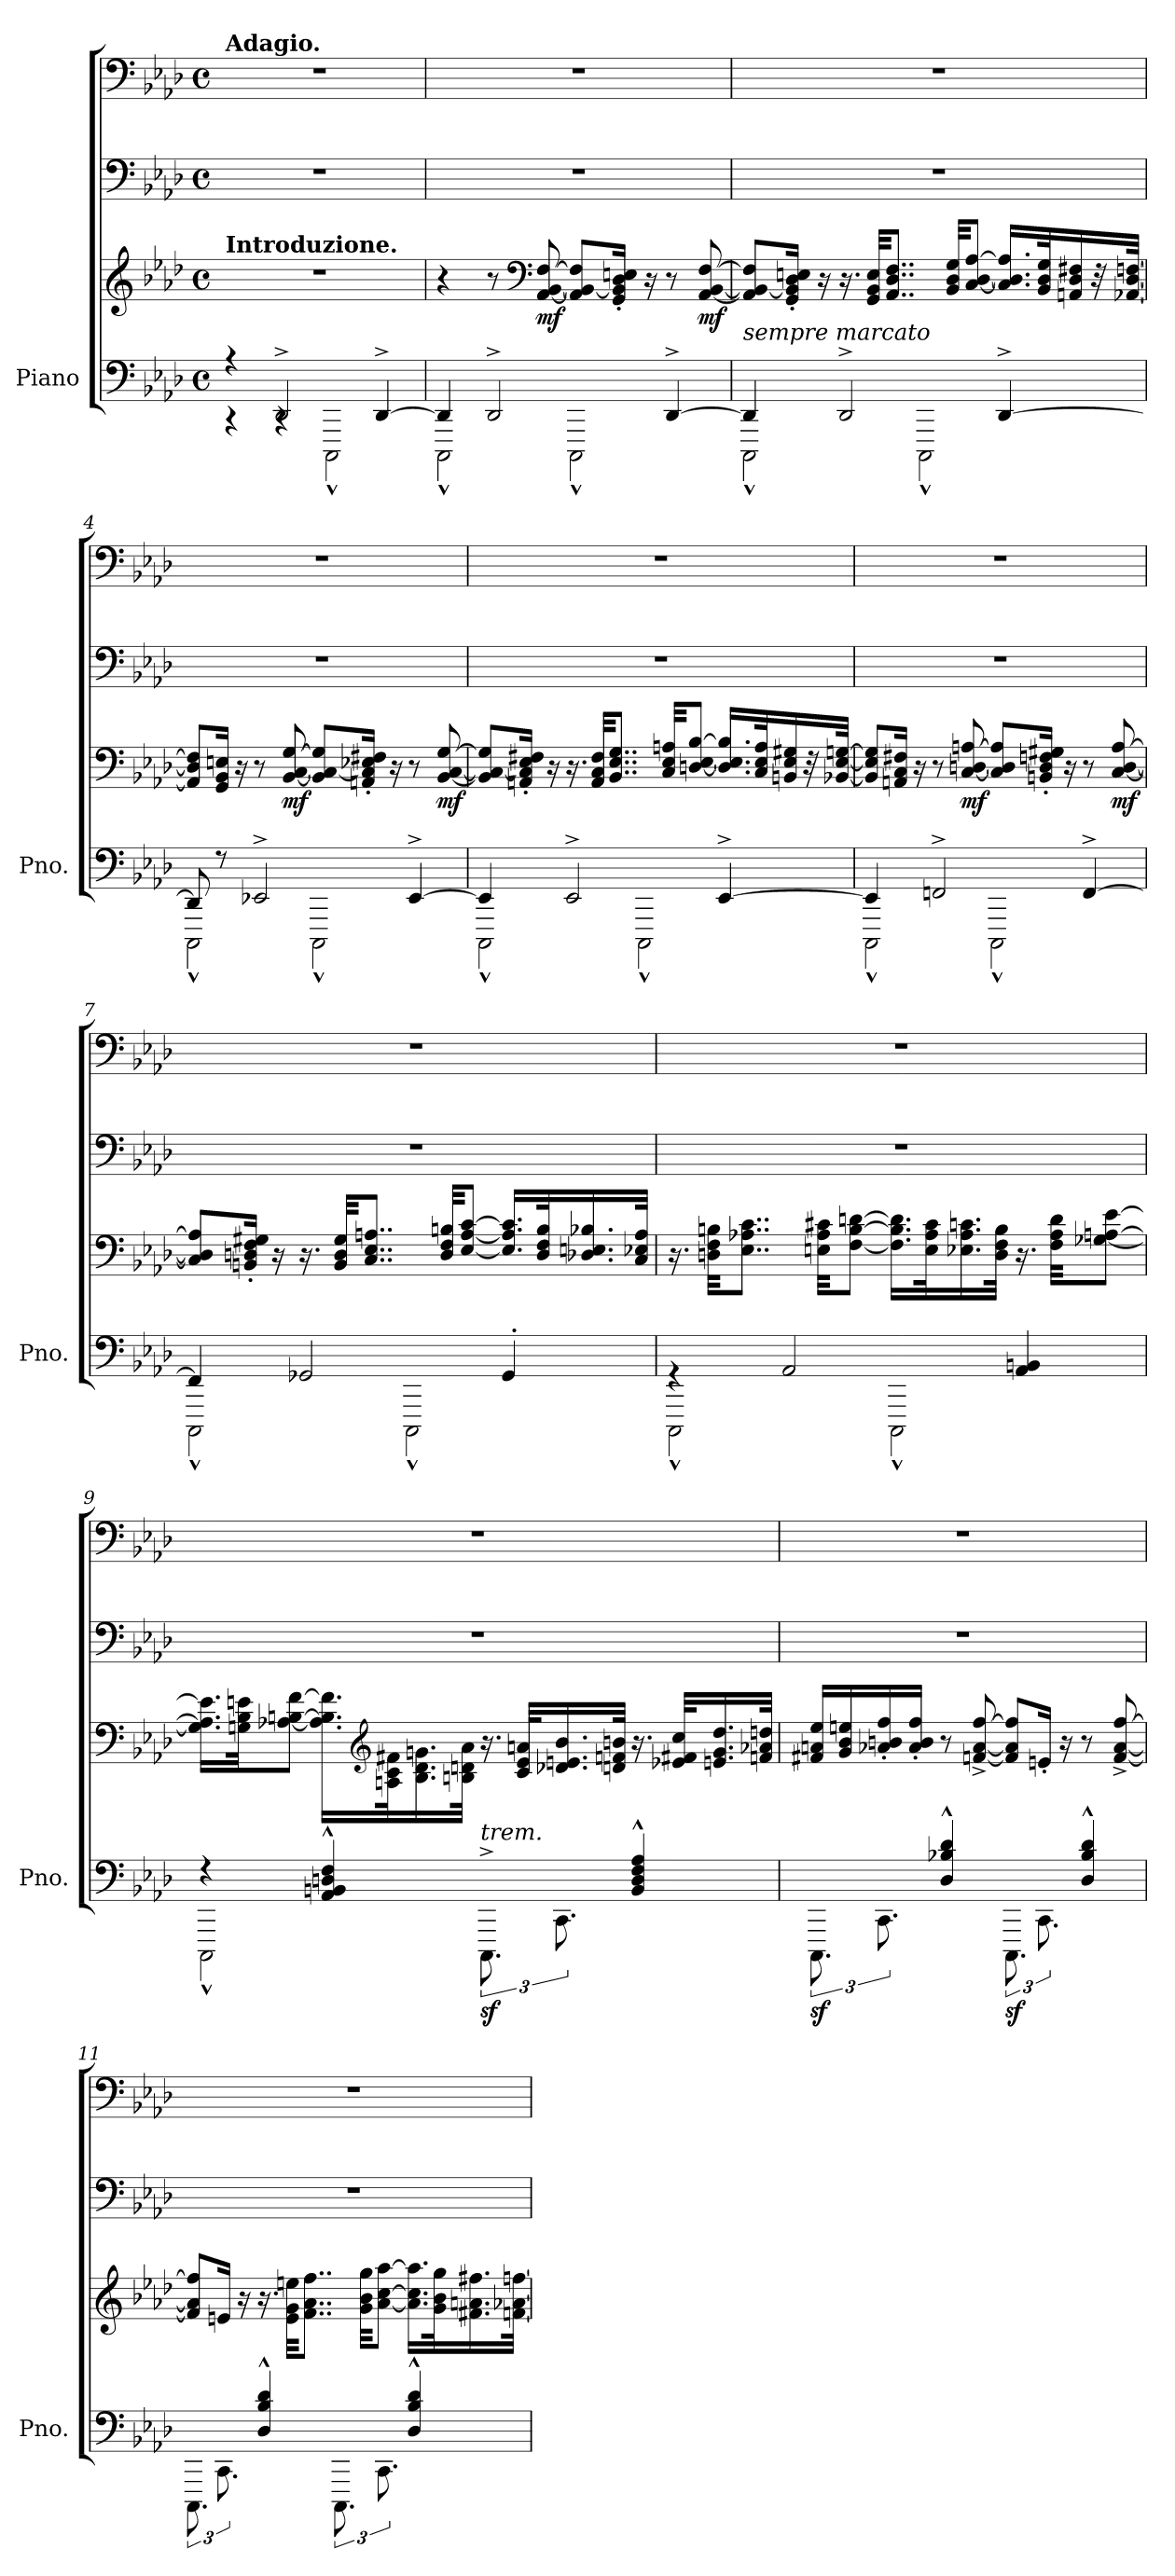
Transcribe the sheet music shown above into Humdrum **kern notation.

**kern	**kern	**kern	**kern	**dynam
*part1	*part1	*part1	*part1	*part1
*staff4	*staff3	*staff2	*staff1	*staff1/2/3/4
*I"Piano	*	*	*	*
*I'Pno.	*	*	*	*
*clefF4	*clefG2	*clefF4	*clefF4	*
*k[b-e-a-d-]	*k[b-e-a-d-]	*k[b-e-a-d-]	*k[b-e-a-d-]	*
*M4/4	*M4/4	*M4/4	*M4/4	*
*met(c)	*met(c)	*met(c)	*met(c)	*
=1	=1	=1	=1	=1
*^	*	*	*	*
!	!	!	!	!LO:TX:a:B:t=Adagio.	!
!	!	!LO:TX:a:B:t=Introduzione.	!	!	!
!	!	!	!	!	!LO:DY:a=4
4r	4r	1r	1r	1r	other-dynamics
2DD-^/	4rCC	.	.	.	.
.	2CCC^^\	.	.	.	.
[4DD-^/	.	.	.	.	.
=2	=2	=2	=2	=2	=2
4DD-/]	2CCC^^\	4r	1r	1r	.
2DD-^/	.	8r	.	.	.
*	*	*clefF4	*	*	*
!	!	!	!	!	!LO:DY:b=3
.	.	[8AA-/ [8BB-/ [8F/	.	.	mf
.	2CCC^^\	8AA-/] 8BB-/_ 8F/]L	.	.	.
.	.	16GG/' 16BB-/]' 16D-/' 16En/'Jk	.	.	.
.	.	16r	.	.	.
[4DD-^/	.	8r	.	.	.
!	!	!	!	!	!LO:DY:b=3
.	.	[8AA-/ [8BB-/ [8F/	.	.	mf
=3	=3	=3	=3	=3	=3
!LO:TX:a:i:t=sempre marcato	!	!	!	!	!
4DD-/]	2CCC^^\	8AA-/] 8BB-/_ 8F/]L	1r	1r	.
.	.	16GG/' 16BB-/]' 16D-/' 16En/'Jk	.	.	.
.	.	16r	.	.	.
2DD-^/	.	16.r	.	.	.
.	.	32GG/ 32BB-/ 32E/KKL	.	.	.
.	.	8..AA-/ 8..D-/ 8..F/J	.	.	.
.	2CCC^^\	.	.	.	.
.	.	32BB-/ 32D-/ 32G/KKL	.	.	.
.	.	[8C/ [8D-/ [8A-/J	.	.	.
[4DD-^/	.	16.C/] 16.D-/] 16.A-/]LL	.	.	.
.	.	32BB-/ 32D-/ 32G/K	.	.	.
.	.	16AAn/ 16D-/ 16F#X/	.	.	.
.	.	32r	.	.	.
.	.	[32AA-X/ [32D-/ [32Fn/JJk	.	.	.
!!LO:LB:g=z
=4	=4	=4	=4	=4	=4
8DD-/]	2CCC^^\	8AA-/] 8D-/] 8F/]L	1r	1r	.
8r	.	16GG/ 16BB-/ 16En/Jk	.	.	.
.	.	16r	.	.	.
2EE-X^/	.	8r	.	.	.
!	!	!	!	!	!LO:DY:b=3
.	.	[8BB-/ [8C/ [8G/	.	.	mf
.	2CCC^^\	8BB-/] 8C/_ 8G/]L	.	.	.
.	.	16AAn/' 16C/]' 16E-X/' 16F#X/'Jk	.	.	.
.	.	16r	.	.	.
[4EE-^/	.	8r	.	.	.
!	!	!	!	!	!LO:DY:b=3
.	.	[8BB-/ [8C/ [8G/	.	.	mf
=5	=5	=5	=5	=5	=5
4EE-/]	2CCC^^\	8BB-/] 8C/_ 8G/]L	1r	1r	.
.	.	16AAn/' 16C/]' 16E-/' 16F#X/'Jk	.	.	.
.	.	16r	.	.	.
2EE-^/	.	16.r	.	.	.
.	.	32AA/ 32C/ 32F#/KKL	.	.	.
.	.	8..BB-/ 8..E-/ 8..G/J	.	.	.
.	2CCC^^\	.	.	.	.
.	.	32C/ 32E-/ 32An/KKL	.	.	.
.	.	[8Dn/ [8E-/ [8B-/J	.	.	.
[4EE-^/	.	16.D/] 16.E-/] 16.B-/]LL	.	.	.
.	.	32C/ 32E-/ 32A/K	.	.	.
.	.	16BBn/ 16E-/ 16G#X/	.	.	.
.	.	32r	.	.	.
.	.	[32BB-X/ [32E-/ [32Gn/JJk	.	.	.
=6	=6	=6	=6	=6	=6
4EE-/]	2CCC^^\	8BB-/] 8E-/] 8G/]L	1r	1r	.
.	.	16AAn/ 16C/ 16F#X/Jk	.	.	.
.	.	16r	.	.	.
2FFn^/	.	8r	.	.	.
!	!	!	!	!	!LO:DY:b=3
.	.	[8C/ [8Dn/ [8An/	.	.	mf
.	2CCC^^\	8C/] 8D/] 8A/]L	.	.	.
.	.	16BBn/' 16D/' 16Fn/' 16G#X/'Jk	.	.	.
.	.	16r	.	.	.
[4FF^/	.	8r	.	.	.
!	!	!	!	!	!LO:DY:b=3
.	.	[8C/ [8D/ [8A/	.	.	mf
!!LO:LB:g=z
=7	=7	=7	=7	=7	=7
4FF/]	2CCC^^\	8C/] 8D/] 8A/]L	1r	1r	.
.	.	16BBn/' 16Dn/' 16F/' 16G#X/'Jk	.	.	.
.	.	16r	.	.	.
2GG-X/	.	16.r	.	.	.
.	.	32BB/ 32D/ 32G#/KKL	.	.	.
.	.	8..C/ 8..E-/ 8..An/J	.	.	.
.	2CCC^^\	.	.	.	.
.	.	32D/ 32F/ 32Bn/KKL	.	.	.
.	.	[8E-/ [8A/ [8c/J	.	.	.
4GG-'/	.	16.E-/] 16.A/] 16.c/]LL	.	.	.
.	.	32D/ 32F/ 32B/K	.	.	.
.	.	16.D-X/ 16.En/ 16.B-X/	.	.	.
.	.	32C/ 32E-X/ 32A/JJk	.	.	.
=8	=8	=8	=8	=8	=8
4rGG	2CCC^^\	16.r	1r	1r	.
.	.	32Dn\ 32F\ 32Bn\KKL	.	.	.
.	.	8..E-\ 8..A-X\ 8..c\J	.	.	.
2AA-/	.	.	.	.	.
.	.	32En\ 32A-\ 32c#X\KKL	.	.	.
.	.	[8F\ [8B\ [8dn\J	.	.	.
.	2CCC^^\	16.F\] 16.B\] 16.d\]LL	.	.	.
.	.	32E\ 32A-\ 32c#\K	.	.	.
.	.	16.E-X\ 16.A-\ 16.cn\	.	.	.
.	.	32D\ 32F\ 32B\JJk	.	.	.
4AA-/ 4BBn/	.	16.r	.	.	.
.	.	32F\ 32A-\ 32d\KKL	.	.	.
.	.	[8G-X\ [8An\ [8e-\J	.	.	.
!!LO:LB:g=z
=9	=9	=9	=9	=9	=9
4r	2CCC^^\	16.G-\] 16.A\] 16.e-\]LL	1r	1r	.
.	.	32Gn\ 32B-\ 32en\JK	.	.	.
.	.	[8A-X\ [8Bn\ [8f\J	.	.	.
4AA-/^^ 4BBn/^^ 4Dn/^^ 4F/^^	.	16.A-\] 16.B\] 16.f\]LL	.	.	.
*	*	*clefG2	*	*	*
.	.	32An\ 32c\ 32f#X\K	.	.	.
.	.	16.B\ 16.d-\ 16.gn\	.	.	.
.	.	32Bn\ 32dn\ 32a-\JJk	.	.	.
!LO:TX:a:i:t=trem.	!	!	!	!	!
!	!	!	!	!	!LO:DY:b=4
12.CCC^\	2ryy	16.r	.	.	sf
.	.	32c/ 32e/ 32an/KLL	.	.	.
12.CC\	.	16.d-X/ 16.en/ 16.b-/	.	.	.
.	.	32dn/ 32fn/ 32bn/JJk	.	.	.
4BB/^^ 4D/^^ 4F/^^ 4A-/^^	.	16.r	.	.	.
.	.	32e-X/ 32f#X/ 32cc/KLL	.	.	.
.	.	16.en/ 16.g/ 16.dd-/	.	.	.
.	.	32fn/ 32a-X/ 32ddn/JJk	.	.	.
=10	=10	=10	=10	=10	=10
!	!	!	!	!	!LO:DY:b=4
12.CCC\	2ryy	16f#X/ 16an/ 16ee-/LL	1r	1r	sf
.	.	16g/ 16b-/ 16een/	.	.	.
12.CC\	.	16a-X/' 16bn/' 16ff/'	.	.	.
.	.	16a-/' 16b/' 16ff/'JJ	.	.	.
!	!	!	!	!	!LO:DY:b=3
4D-/^^ 4B-X/^^ 4d-/^^	.	8r	.	.	other-dynamics
.	.	[8fn/^ [8a-/^ [8ff/^	.	.	.
!	!	!	!	!	!LO:DY:b=4
12.CCC\	8B-/Lyy	8f/] 8a-/] 8ff/]L	.	.	sf
12.CC\	16En/' 16G/'Jk	16en'/Jk	.	.	.
.	16ryy	16r	.	.	.
4D-/^^ 4B-/^^ 4d-/^^	4ryy	8r	.	.	.
.	.	[8f/^ [8a-/^ [8ff/^	.	.	.
!!LO:PB:g=z
=11	=11	=11	=11	=11	=11
12.CCC\	8d-/Lyy	8f/] 8a-/] 8ff/]L	1r	1r	.
12.CC\	16En/ 16G/Jk	16en/Jk	.	.	.
.	16ryy	16r	.	.	.
4D-/^^ 4B-/^^ 4d-/^^	4ryy	16.r	.	.	.
.	.	32e\ 32g\ 32een\KKL	.	.	.
.	.	8..f\ 8..a-\ 8..ff\J	.	.	.
12.CCC\	2ryy	.	.	.	.
.	.	32g\ 32b-\ 32gg\KKL	.	.	.
12.CC\	.	[8a-\ [8cc\ [8aa-\J	.	.	.
4D-/^^ 4B-/^^ 4d-/^^	.	16.a-\] 16.cc\] 16.aa-\]LL	.	.	.
.	.	32g\ 32b-\ 32gg\K	.	.	.
.	.	16.f#X\ 16.an\ 16.ff#X\	.	.	.
.	.	[32fn\ [32a-X\ [32ffn\JJk	.	.	.
*v	*v	*	*	*	*
=	=	=	=	=
*-	*-	*-	*-	*-
